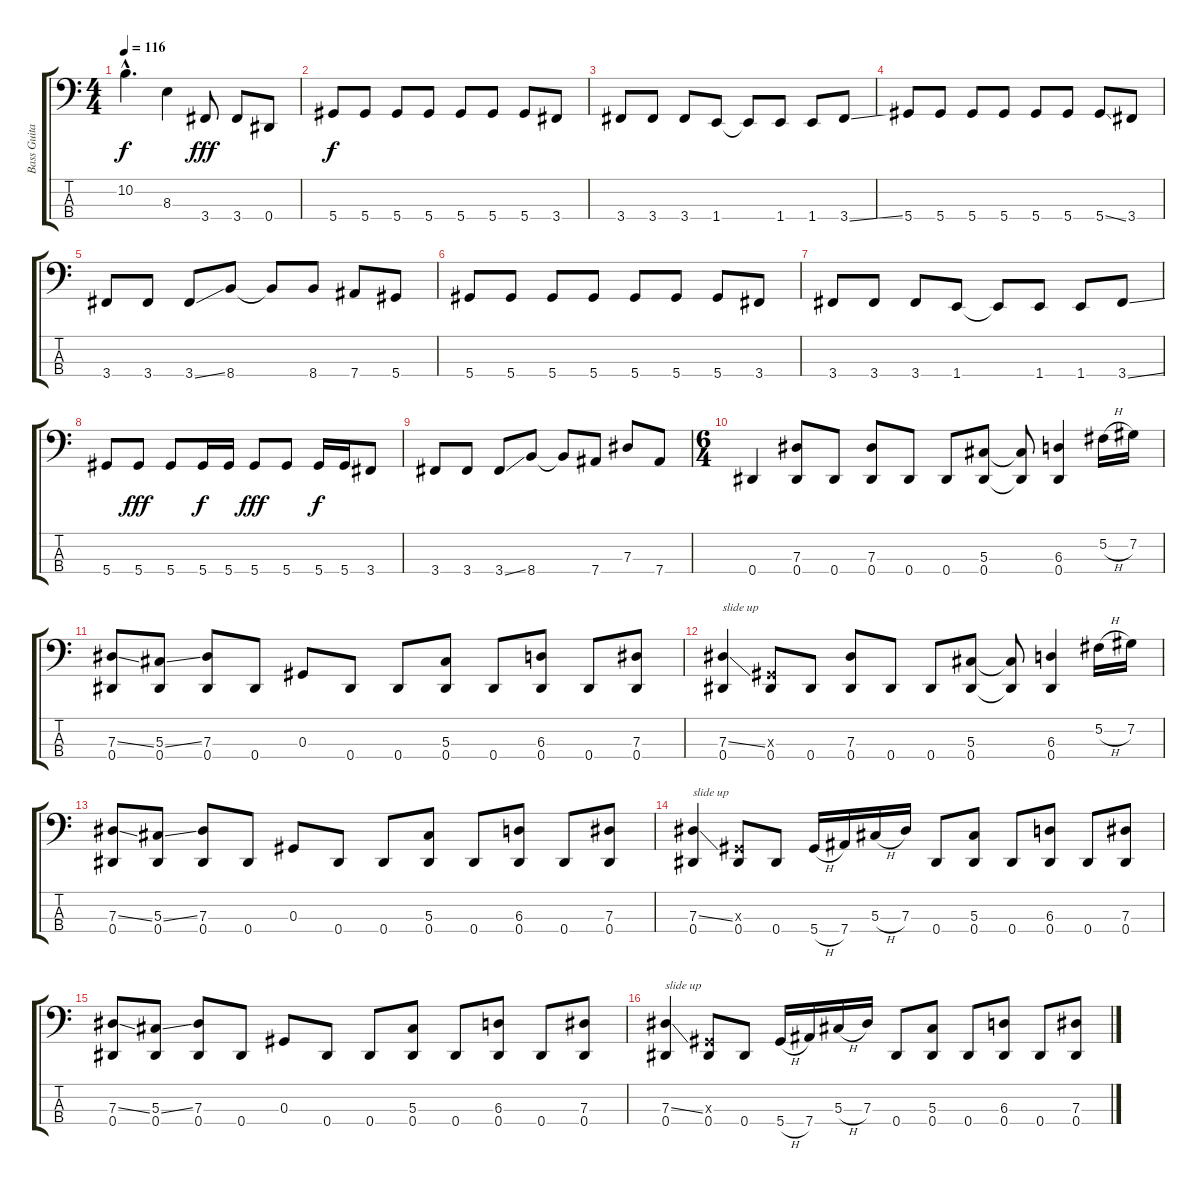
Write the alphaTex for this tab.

\track ("Bass Guitar" "Bass Guita") {instrument electricbasspick}
\staff {score tabs}
\tuning (Gb2 Db2 Ab1 Eb1) {hide}
\ts (4 4)
\tempo 116
\clef f4
\ks c
10.2{hac}.4{d dy f} 8.3.4 3.4.8{dy fff} 3.4.8 0.4.8 |
5.4.8{dy f} 5.4.8 5.4.8 5.4.8 5.4.8 5.4.8 5.4.8 3.4.8 |
3.4.8 3.4.8 3.4.8 1.4.8 1.4{t}.8 1.4.8 1.4.8 3.4{ss}.8 |
5.4.8 5.4.8 5.4.8 5.4.8 5.4.8 5.4.8 5.4{ss}.8 3.4.8 |
3.4.8 3.4.8 3.4{ss}.8 8.4.8 8.4{t}.8 8.4.8 7.4.8 5.4.8 |
5.4.8 5.4.8 5.4.8 5.4.8 5.4.8 5.4.8 5.4.8 3.4.8 |
3.4.8 3.4.8 3.4.8 1.4.8 1.4{t}.8 1.4.8 1.4.8 3.4{ss}.8 |
5.4.8 5.4.8{dy fff} 5.4.8 5.4.16{dy f} 5.4.16 5.4.8{dy fff} 5.4.8 5.4.16{dy f} 5.4.16 3.4.8 |
3.4.8 3.4.8 3.4{ss}.8 8.4.8 8.4{t}.8 7.4.8 7.3.8 7.4.8 |
\ts (6 4)
0.4.4 (7.3 0.4).8 0.4.8 (7.3 0.4).8 0.4.8 0.4.8 (5.3 0.4).8 (5.3{t} 0.4{t}).8 (6.3 0.4).4 5.2{h}.16 7.2.16 |
(7.3{ss} 0.4).8 (5.3{ss} 0.4).8 (7.3 0.4).8 0.4.8 0.3.8 0.4.8 0.4.8 (5.3 0.4).8 0.4.8 (6.3 0.4).8 0.4.8 (7.3 0.4).8 |
(7.3{ss} 0.4).4{txt "slide up "} (0.3{x} 0.4).8 0.4.8 (7.3 0.4).8 0.4.8 0.4.8 (5.3 0.4).8 (5.3{t} 0.4{t}).8 (6.3 0.4).4 5.2{h}.16 7.2.16 |
(7.3{ss} 0.4).8 (5.3{ss} 0.4).8 (7.3 0.4).8 0.4.8 0.3.8 0.4.8 0.4.8 (5.3 0.4).8 0.4.8 (6.3 0.4).8 0.4.8 (7.3 0.4).8 |
(7.3{ss} 0.4).4{txt "slide up "} (0.3{x} 0.4).8 0.4.8 5.4{h}.16 7.4.16 5.3{h}.16 7.3.16 0.4.8 (5.3 0.4).8 0.4.8 (6.3 0.4).8 0.4.8 (7.3 0.4).8 |
(7.3{ss} 0.4).8 (5.3{ss} 0.4).8 (7.3 0.4).8 0.4.8 0.3.8 0.4.8 0.4.8 (5.3 0.4).8 0.4.8 (6.3 0.4).8 0.4.8 (7.3 0.4).8 |
(7.3{ss} 0.4).4{txt "slide up "} (0.3{x} 0.4).8 0.4.8 5.4{h}.16 7.4.16 5.3{h}.16 7.3.16 0.4.8 (5.3 0.4).8 0.4.8 (6.3 0.4).8 0.4.8 (7.3 0.4).8
